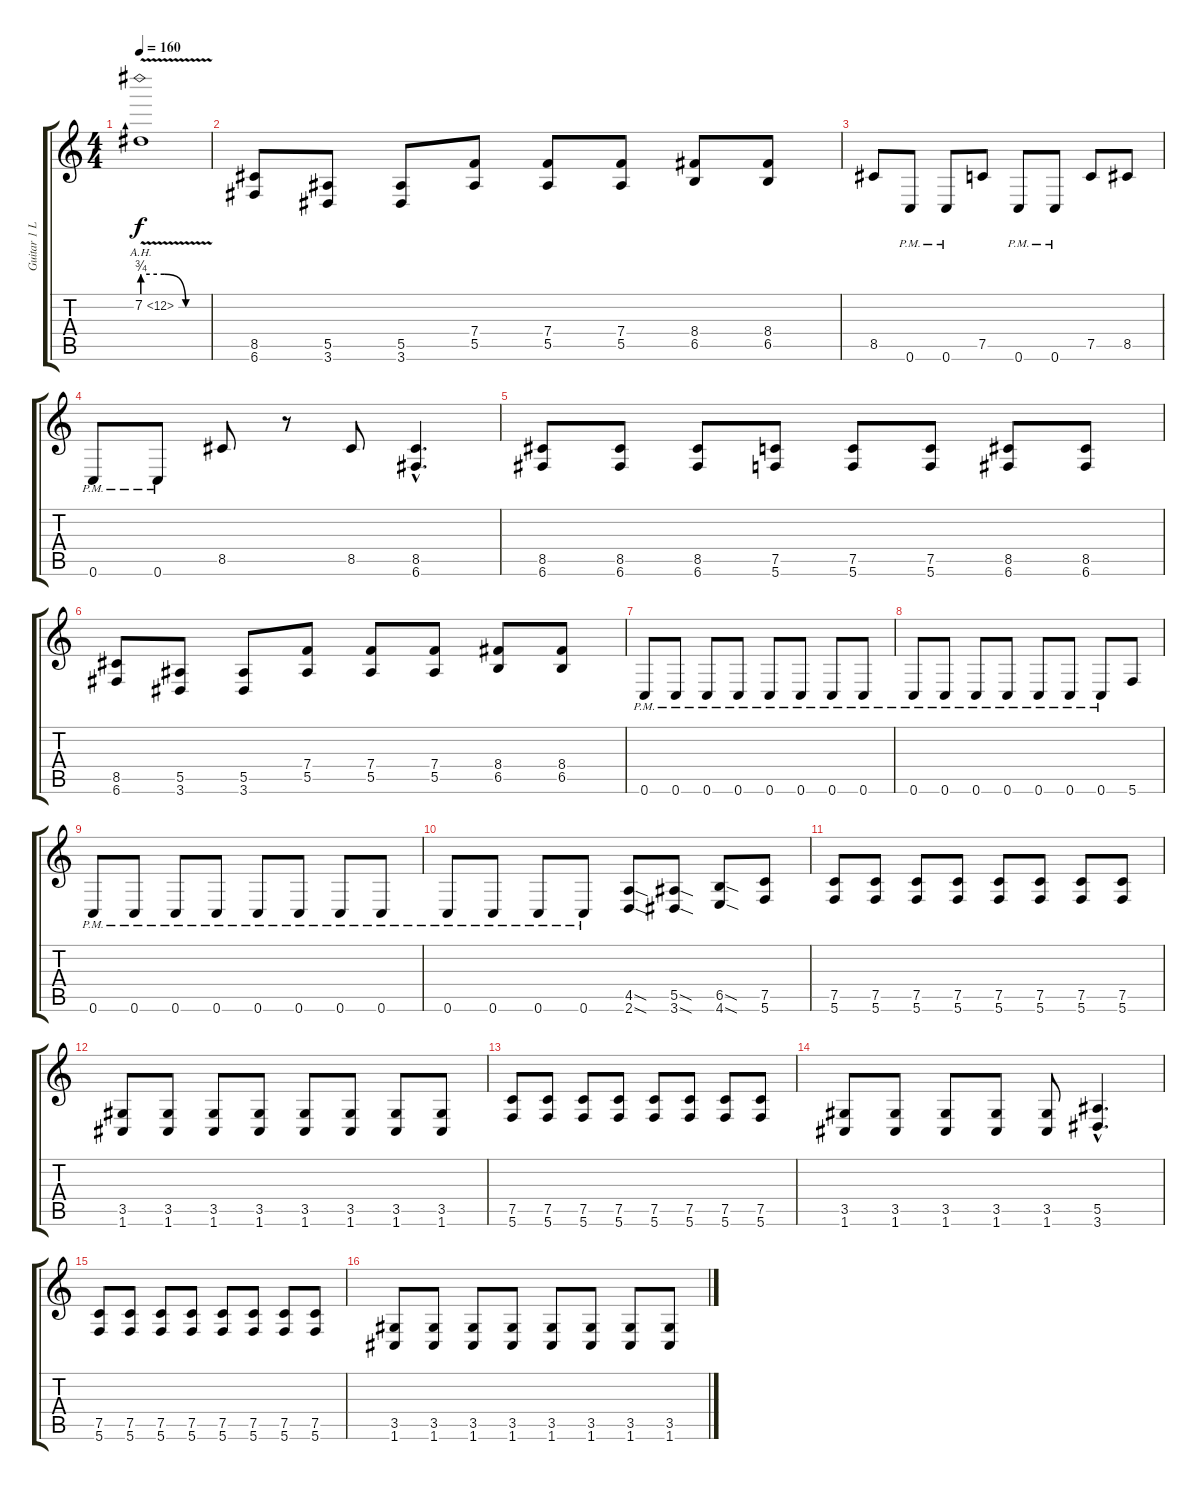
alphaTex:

\track ("Guitar 1 Left (Jesper)" "Guitar 1 L") {instrument distortionguitar}
\staff {score tabs}
\tuning (C4 G3 Eb3 Bb2 F2 C2) {hide}
\ts (4 4)
\tempo 160
\clef g2
\ks c
7.2{be (custom 0 3 20 3 40 0 60 0) ah 5 v}.1{dy f} |
(8.5 6.6).8 (5.5 3.6).8 (5.5 3.6).8 (7.4 5.5).8 (7.4 5.5).8 (7.4 5.5).8 (8.4 6.5).8 (8.4 6.5).8 |
8.5.8 0.6{pm}.8 0.6{pm}.8 7.5.8 0.6{pm}.8 0.6{pm}.8 7.5.8 8.5.8 |
0.6{pm}.8 0.6{pm}.8 8.5.8 r.8 8.5.8 (8.5{hac} 6.6{hac}).4{d} |
(8.5 6.6).8 (8.5 6.6).8 (8.5 6.6).8 (7.5 5.6).8 (7.5 5.6).8 (7.5 5.6).8 (8.5 6.6).8 (8.5 6.6).8 |
(8.5 6.6).8 (5.5 3.6).8 (5.5 3.6).8 (7.4 5.5).8 (7.4 5.5).8 (7.4 5.5).8 (8.4 6.5).8 (8.4 6.5).8 |
0.6{pm}.8 0.6{pm}.8 0.6{pm}.8 0.6{pm}.8 0.6{pm}.8 0.6{pm}.8 0.6{pm}.8 0.6{pm}.8 |
0.6{pm}.8 0.6{pm}.8 0.6{pm}.8 0.6{pm}.8 0.6{pm}.8 0.6{pm}.8 0.6{pm}.8 5.6.8 |
0.6{pm}.8 0.6{pm}.8 0.6{pm}.8 0.6{pm}.8 0.6{pm}.8 0.6{pm}.8 0.6{pm}.8 0.6{pm}.8 |
0.6{pm}.8 0.6{pm}.8 0.6{pm}.8 0.6{pm}.8 (4.5{sod} 2.6{sod}).8 (5.5{sod} 3.6{sod}).8 (6.5{sod} 4.6{sod}).8 (7.5 5.6).8 |
(7.5 5.6).8 (7.5 5.6).8 (7.5 5.6).8 (7.5 5.6).8 (7.5 5.6).8 (7.5 5.6).8 (7.5 5.6).8 (7.5 5.6).8 |
(3.5 1.6).8 (3.5 1.6).8 (3.5 1.6).8 (3.5 1.6).8 (3.5 1.6).8 (3.5 1.6).8 (3.5 1.6).8 (3.5 1.6).8 |
(7.5 5.6).8 (7.5 5.6).8 (7.5 5.6).8 (7.5 5.6).8 (7.5 5.6).8 (7.5 5.6).8 (7.5 5.6).8 (7.5 5.6).8 |
(3.5 1.6).8 (3.5 1.6).8 (3.5 1.6).8 (3.5 1.6).8 (3.5 1.6).8 (5.5{hac} 3.6{hac}).4{d} |
(7.5 5.6).8 (7.5 5.6).8 (7.5 5.6).8 (7.5 5.6).8 (7.5 5.6).8 (7.5 5.6).8 (7.5 5.6).8 (7.5 5.6).8 |
(3.5 1.6).8 (3.5 1.6).8 (3.5 1.6).8 (3.5 1.6).8 (3.5 1.6).8 (3.5 1.6).8 (3.5 1.6).8 (3.5 1.6).8
